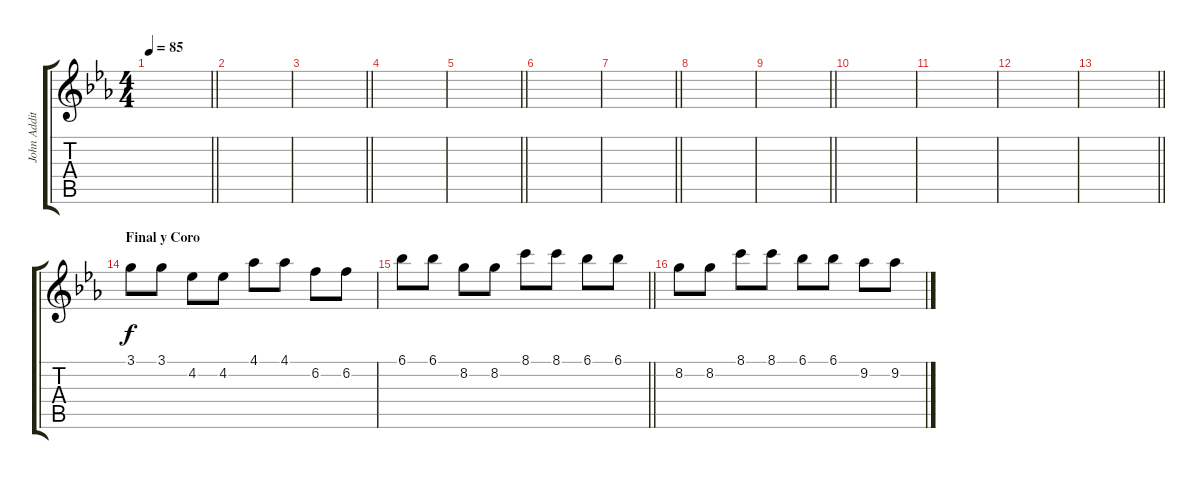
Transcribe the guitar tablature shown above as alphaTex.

\track ("John Additional" "John Addit") {instrument acousticguitarsteel}
\staff {score tabs}
\tuning (E4 B3 G3 D3 A2 E2) {hide}
\ts (4 4)
\tempo 85
\clef g2
\barLineRight lightlight
\ks cminor
|
|
\barLineRight lightlight
|
|
\barLineRight lightlight
|
|
\barLineRight lightlight
|
|
\barLineRight lightlight
|
|
|
|
\barLineRight lightlight
|
\section ("" "Final y Coro")
3.1.8 3.1.8 4.2.8 4.2.8 4.1.8 4.1.8 6.2.8 6.2.8 |
\barLineRight lightlight
6.1.8 6.1.8 8.2.8 8.2.8 8.1.8 8.1.8 6.1.8 6.1.8 |
8.2.8 8.2.8 8.1.8 8.1.8 6.1.8 6.1.8 9.2.8 9.2.8
